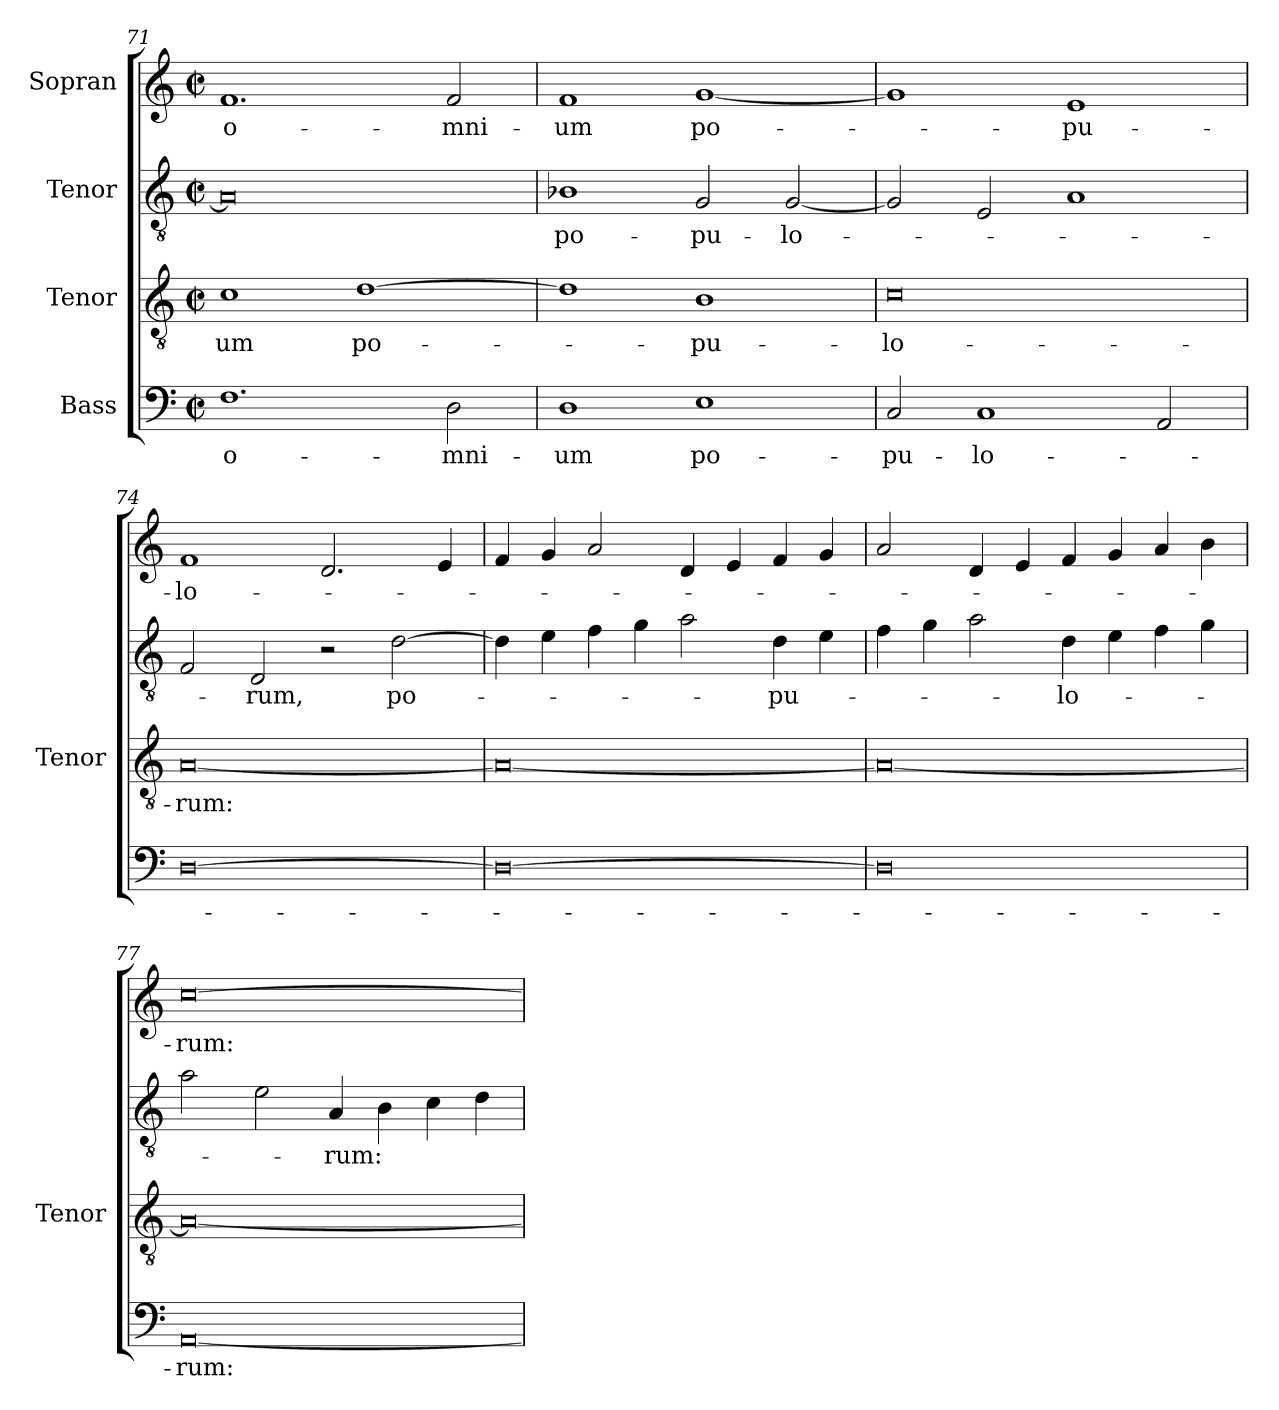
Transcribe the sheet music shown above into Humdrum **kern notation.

**kern	**text	**kern	**text	**kern	**text	**kern	**text
*part4	*part4	*part3	*part3	*part2	*part2	*part1	*part1
*staff4	*staff4	*staff3	*staff3	*staff2	*staff2	*staff1	*staff1
*I"Bass	*	*I"Tenor	*	*I"Tenor	*	*I"Sopran	*
*	*	*I'Tenor	*	*	*	*	*
*clefF4	*	*clefGv2	*	*clefGv2	*	*clefG2	*
*	*	*ITrd7c12	*	*ITrd7c12	*	*	*
*k[]	*	*k[]	*	*k[]	*	*k[]	*
*C:	*	*C:	*	*C:	*	*C:	*
*M2/2	*	*M2/2	*	*M2/2	*	*M2/2	*
*met(c|)	*	*met(c|)	*	*met(c|)	*	*met(c|)	*
=71	=71	=71	=71	=71	=71	=71	=71
!	!LO:LY:b:color=#000000	!	!	!	!	!	!
!	!	!	!LO:LY:b:color=#000000	!	!	!	!
!	!	!	!	!	!	!	!LO:LY:b:color=#000000
1.Fi	o-	1Ci	-um	0AAi]	.	1.fi	o-
!	!	!	!LO:LY:b:color=#000000	!	!	!	!
.	.	[>1Di	po-	.	.	.	.
!	!LO:LY:b:color=#000000	!	!	!	!	!	!
!	!	!	!	!	!	!	!LO:LY:b:color=#000000
2Di\	-mni-	.	.	.	.	2fi/	-mni-
!!LO:LB:g=z
=72	=72	=72	=72	=72	=72	=72	=72
!	!LO:LY:b:color=#000000	!	!	!	!	!	!
!	!	!	!	!	!LO:LY:b:color=#000000	!	!
!	!	!	!	!	!	!	!LO:LY:b:color=#000000
1Di	-um	1Di]	.	1BB-Xi	po-	1fi	-um
!	!LO:LY:b:color=#000000	!	!	!	!	!	!
!	!	!	!LO:LY:b:color=#000000	!	!	!	!
!	!	!	!	!	!LO:LY:b:color=#000000	!	!
!	!	!	!	!	!	!	!LO:LY:b:color=#000000
1Ei	po-	1BBi	-pu-	2GGi/	-pu-	[<1gi	po-
!	!	!	!	!	!LO:LY:b:color=#000000	!	!
.	.	.	.	[<2GGi/	-lo-	.	.
=73	=73	=73	=73	=73	=73	=73	=73
!	!LO:LY:b:color=#000000	!	!	!	!	!	!
!	!	!	!LO:LY:b:color=#000000	!	!	!	!
2Ci/	-pu-	0Ci	-lo-	2GGi/]	.	1gi]	.
!	!LO:LY:b:color=#000000	!	!	!	!	!	!
1Ci	-lo-	.	.	2EEi/	.	.	.
!	!	!	!	!	!	!	!LO:LY:b:color=#000000
.	.	.	.	1AAi	.	1ei	-pu-
2AAi/	.	.	.	.	.	.	.
=74	=74	=74	=74	=74	=74	=74	=74
!	!	!	!LO:LY:b:color=#000000	!	!	!	!
!	!	!	!	!	!	!	!LO:LY:b:color=#000000
[>0Di	.	[<0AAi	-rum:	2FFi/	.	1fi	-lo-
!	!	!	!	!	!LO:LY:b:color=#000000	!	!
.	.	.	.	2DDi/	-rum,	.	.
.	.	.	.	2r	.	2.di/	.
!	!	!	!	!	!LO:LY:b:color=#000000	!	!
.	.	.	.	[>2Di\	po-	.	.
.	.	.	.	.	.	4ei/	.
=75	=75	=75	=75	=75	=75	=75	=75
0Di_>	.	0AAi_<	.	4Di\]	.	4fi/	.
.	.	.	.	4Ei\	.	4gi/	.
.	.	.	.	4Fi\	.	2ai/	.
.	.	.	.	4Gi\	.	.	.
.	.	.	.	2Ai\	.	4di/	.
.	.	.	.	.	.	4ei/	.
!	!	!	!	!	!LO:LY:b:color=#000000	!	!
.	.	.	.	4Di\	-pu-	4fi/	.
.	.	.	.	4Ei\	.	4gi/	.
=76	=76	=76	=76	=76	=76	=76	=76
0Di]	.	0AAi_<	.	4Fi\	.	2ai/	.
.	.	.	.	4Gi\	.	.	.
.	.	.	.	2Ai\	.	4di/	.
.	.	.	.	.	.	4ei/	.
!	!	!	!	!	!LO:LY:b:color=#000000	!	!
.	.	.	.	4Di\	-lo-	4fi/	.
.	.	.	.	4Ei\	.	4gi/	.
.	.	.	.	4Fi\	.	4ai/	.
.	.	.	.	4Gi\	.	4bi\	.
=77	=77	=77	=77	=77	=77	=77	=77
!	!LO:LY:b:color=#000000	!	!	!	!	!	!
!	!	!	!	!	!	!	!LO:LY:b:color=#000000
[<0AAi	-rum:	0AAi_<	.	2Ai\	.	[>0cci	-rum:
.	.	.	.	2Ei\	.	.	.
!	!	!	!	!	!LO:LY:b:color=#000000	!	!
.	.	.	.	4AAi/	-rum:	.	.
.	.	.	.	4BBi\	.	.	.
.	.	.	.	4Ci\	.	.	.
.	.	.	.	4Di\	.	.	.
=	=	=	=	=	=	=	=
*-	*-	*-	*-	*-	*-	*-	*-
